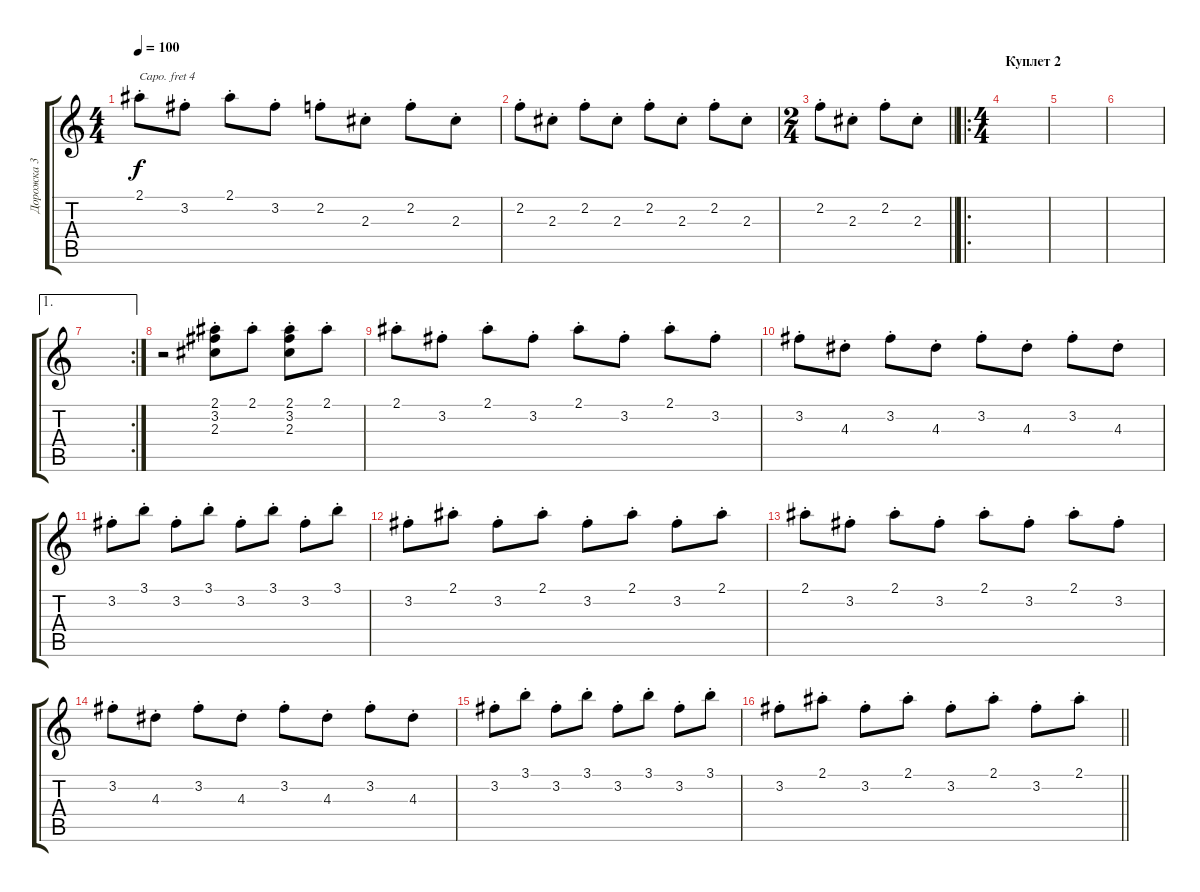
\track ("Дорожка 3" "Дорожка 3") {instrument acousticguitarsteel}
\staff {score tabs}
\capo 4
\tuning (E4 B3 G3 D3 A2 E2) {hide}
\ts (4 4)
\tempo 100
\clef g2
\ks c
2.1{st}.8{dy f} 3.2{st}.8 2.1{st}.8 3.2{st}.8 2.2{st}.8 2.3{st}.8 2.2{st}.8 2.3{st}.8 |
2.2{st}.8 2.3{st}.8 2.2{st}.8 2.3{st}.8 2.2{st}.8 2.3{st}.8 2.2{st}.8 2.3{st}.8 |
\ts (2 4)
\barLineRight lightlight
2.2{st}.8 2.3{st}.8 2.2{st}.8 2.3{st}.8 |
\ro
\ts (4 4)
\section ("" "Куплет 2")
|
|
|
\ae 1
\rc 2
|
r.2 (2.1 3.2{st} 2.3).8 2.1{st}.8 (2.1 3.2{st} 2.3).8 2.1{st}.8 |
2.1{st}.8 3.2{st}.8 2.1{st}.8 3.2{st}.8 2.1{st}.8 3.2{st}.8 2.1{st}.8 3.2{st}.8 |
3.2{st}.8 4.3{st}.8 3.2{st}.8 4.3{st}.8 3.2{st}.8 4.3{st}.8 3.2{st}.8 4.3{st}.8 |
3.2{st}.8 3.1{st}.8 3.2{st}.8 3.1{st}.8 3.2{st}.8 3.1{st}.8 3.2{st}.8 3.1{st}.8 |
3.2{st}.8 2.1{st}.8 3.2{st}.8 2.1{st}.8 3.2{st}.8 2.1{st}.8 3.2{st}.8 2.1{st}.8 |
2.1{st}.8 3.2{st}.8 2.1{st}.8 3.2{st}.8 2.1{st}.8 3.2{st}.8 2.1{st}.8 3.2{st}.8 |
3.2{st}.8 4.3{st}.8 3.2{st}.8 4.3{st}.8 3.2{st}.8 4.3{st}.8 3.2{st}.8 4.3{st}.8 |
3.2{st}.8 3.1{st}.8 3.2{st}.8 3.1{st}.8 3.2{st}.8 3.1{st}.8 3.2{st}.8 3.1{st}.8 |
\barLineRight lightlight
3.2{st}.8 2.1{st}.8 3.2{st}.8 2.1{st}.8 3.2{st}.8 2.1{st}.8 3.2{st}.8 2.1{st}.8
